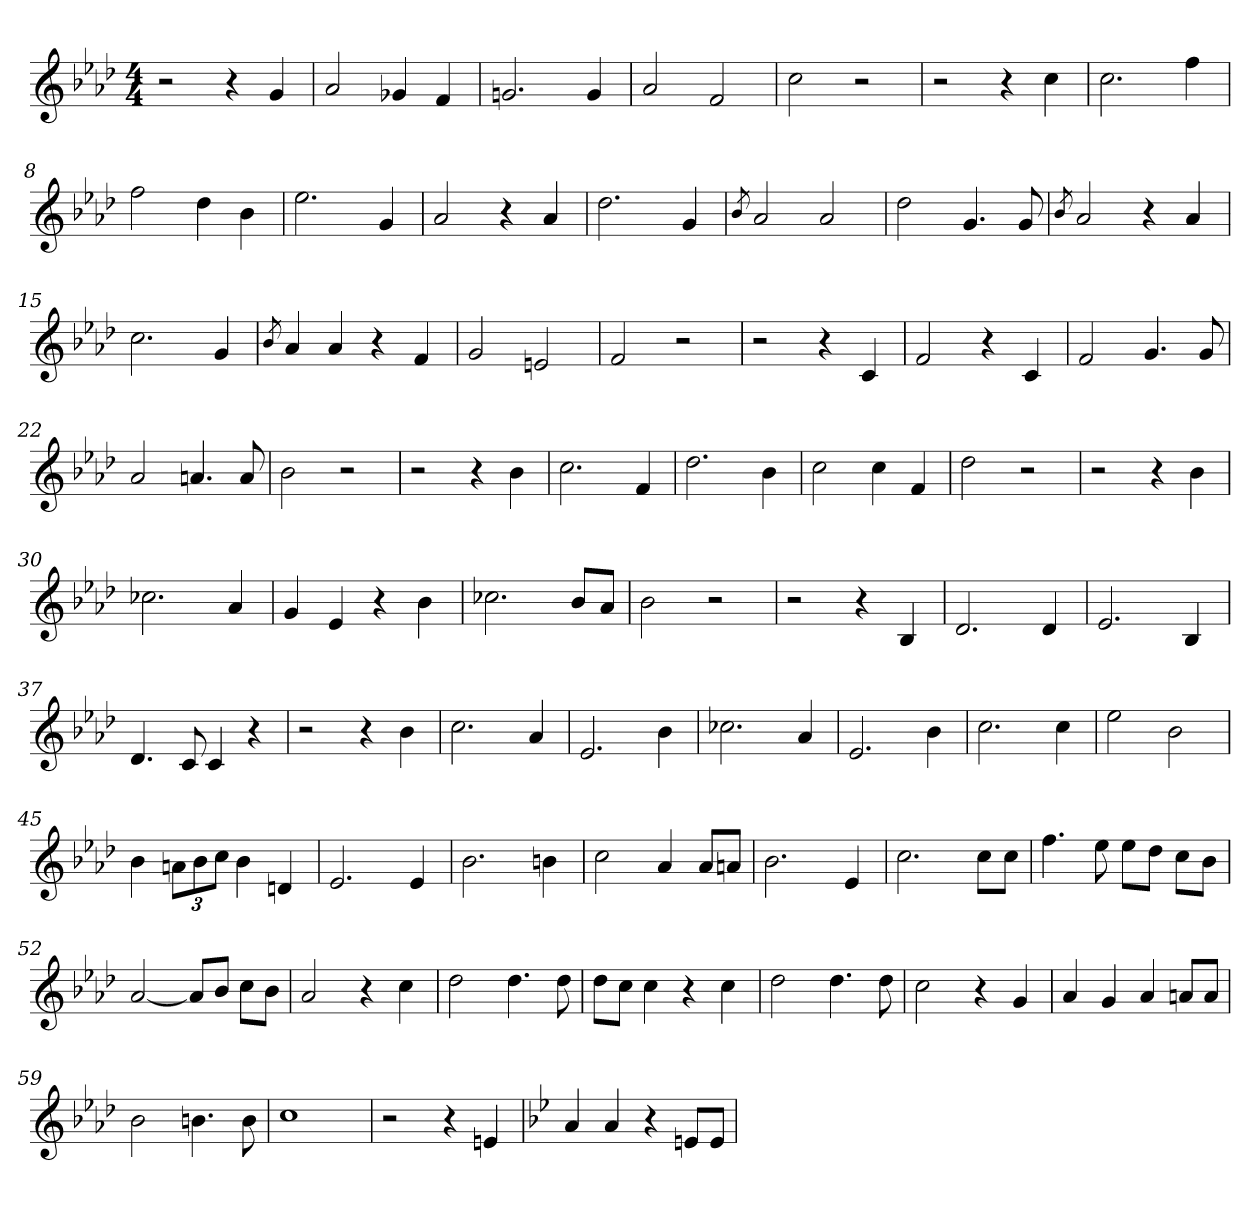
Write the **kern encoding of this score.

**kern
*part1
*staff1
*clefG2
*k[b-e-a-d-]
*M4/4
=1
2r
4r
4g/
=2
2a-/
4g-X/
4f/
=3
2.gn/
4g/
=4
2a-/
2f/
=5
2cc\
2r
=6
2r
4r
4cc\
=7
2.cc\
4ff\
=8
2ff\
4dd-\
4b-\
=9
2.ee-\
4g/
=10
2a-/
4r
4a-/
=11
2.dd-\
4g/
=12
8qb-/
2a-/
2a-/
=13
2dd-\
4.g/
8g/
!!LO:LB:g=z
=14
8qb-/
2a-/
4r
4a-/
=15
2.cc\
4g/
=16
8qb-/
4a-/
4a-/
4r
4f/
=17
2g/
2en/
=18
2f/
2r
=19
2r
4r
4c/
=20
2f/
4r
4c/
=21
2f/
4.g/
8g/
=22
2a-/
4.an/
8a/
=23
2b-\
2r
=24
2r
4r
4b-\
=25
2.cc\
4f/
=26
2.dd-\
4b-\
!!LO:LB:g=z
=27
2cc\
4cc\
4f/
=28
2dd-\
2r
=29
2r
4r
4b-\
=30
2.cc-X\
4a-/
=31
4g/
4e-/
4r
4b-\
=32
2.cc-X\
8b-/L
8a-/J
=33
2b-\
2r
=34
2r
4r
4B-/
=35
2.d-/
4d-/
=36
2.e-/
4B-/
=37
4.d-/
8c/
4c/
4r
=38
2r
4r
4b-\
=39
2.cc\
4a-/
=40
2.e-/
4b-\
!!LO:LB:g=z
=41
2.cc-X\
4a-/
=42
2.e-/
4b-\
=43
2.cc\
4cc\
=44
2ee-\
2b-\
=45
4b-\
12an\L
12b-\
12cc\J
4b-\
4dn/
=46
2.e-/
4e-/
=47
2.b-\
4bn\
=48
2cc\
4a-/
8a-/L
8an/J
=49
2.b-\
4e-/
=50
2.cc\
8cc\L
8cc\J
=51
4.ff\
8ee-\
8ee-\L
8dd-\J
8cc\L
8b-\J
=52
[2a-/
8a-/L]
8b-/J
8cc\L
8b-\J
!!LO:LB:g=z
=53
2a-/
4r
4cc\
=54
2dd-\
4.dd-\
8dd-\
=55
8dd-\L
8cc\J
4cc\
4r
4cc\
=56
2dd-\
4.dd-\
8dd-\
=57
2cc\
4r
4g/
=58
4a-/
4g/
4a-/
8an/L
8a/J
=59
2b-\
4.bn\
8b\
=60
1cc
=61
2r
4r
4en/
=62
*k[b-e-]
4a/
4a/
4r
8en/L
8e/J
=
*-
